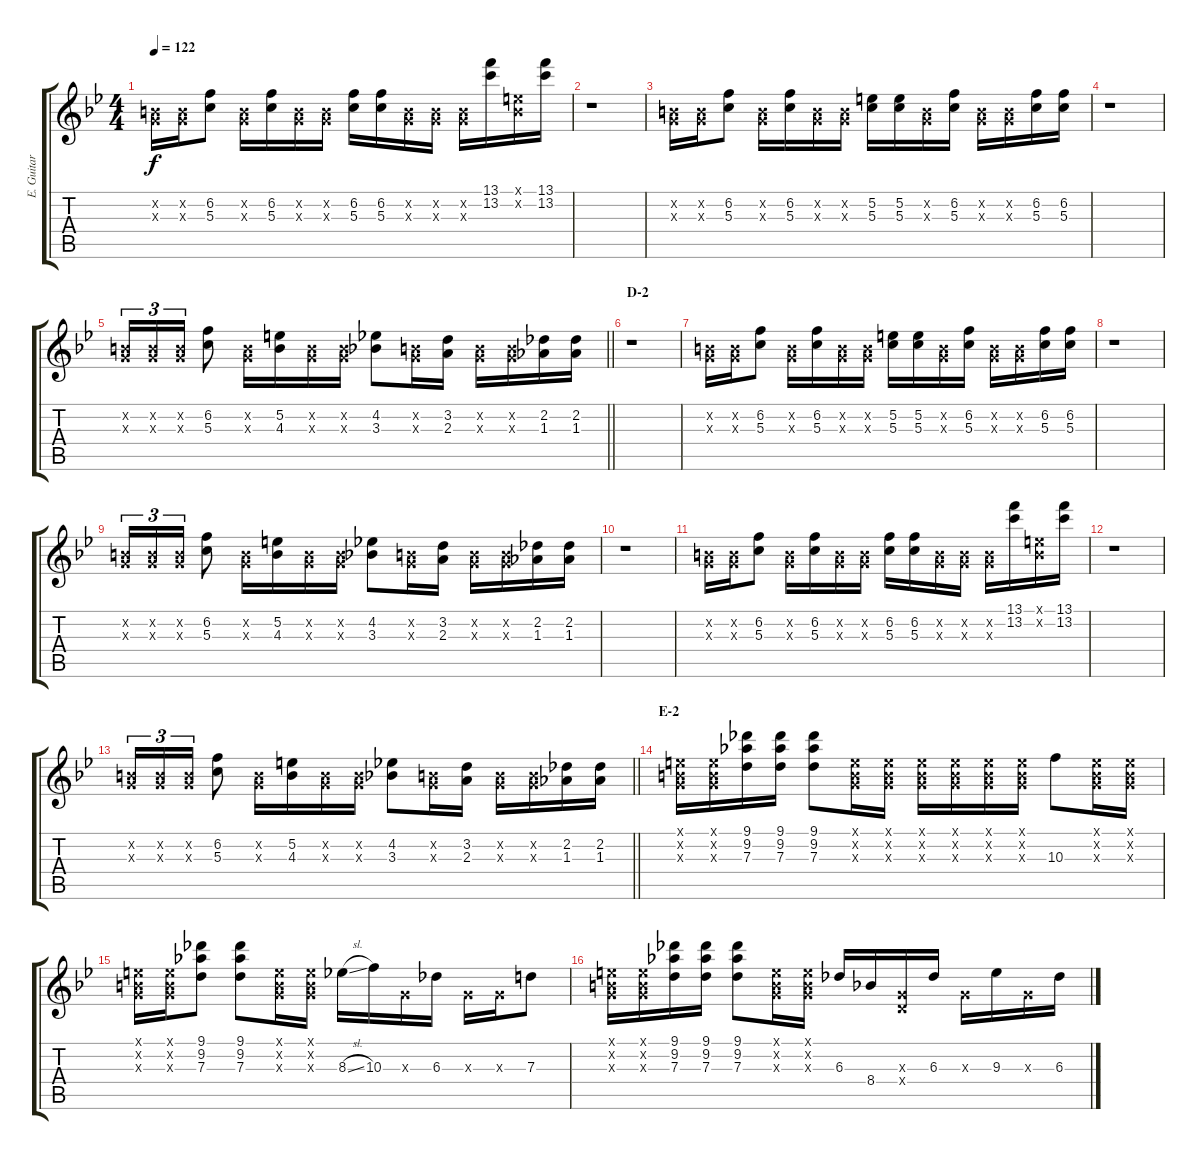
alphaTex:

\track ("E. Guitar I" "E. Guitar ") {instrument overdrivenguitar}
\staff {score tabs}
\tuning (E4 B3 G3 D3 A2 E2) {hide}
\ts (4 4)
\tempo 122
\clef g2
\ks bb
(0.2{x} 0.3{x}).16{dy f} (0.2{x} 0.3{x}).16 (6.2 5.3).8 (0.2{x} 0.3{x}).16 (6.2 5.3).16 (0.2{x} 0.3{x}).16 (0.2{x} 0.3{x}).16 (6.2 5.3).16 (6.2 5.3).16 (0.2{x} 0.3{x}).16 (0.2{x} 0.3{x}).16 (0.2{x} 0.3{x}).16 (13.1 13.2).16 (0.1{x} 0.2{x}).16 (13.1 13.2).16 |
r.1 |
(0.2{x} 0.3{x}).16 (0.2{x} 0.3{x}).16 (6.2 5.3).8 (0.2{x} 0.3{x}).16 (6.2 5.3).16 (0.2{x} 0.3{x}).16 (0.2{x} 0.3{x}).16 (5.2 5.3).16 (5.2 5.3).16 (0.2{x} 0.3{x}).16 (6.2 5.3).16 (0.2{x} 0.3{x}).16 (0.2{x} 0.3{x}).16 (6.2 5.3).16 (6.2 5.3).16 |
r.1 |
\barLineRight lightlight
(0.2{x} 0.3{x}).16{tu (3 2)} (0.2{x} 0.3{x}).16{tu (3 2)} (0.2{x} 0.3{x}).16{tu (3 2)} (6.2 5.3).8 (0.2{x} 0.3{x}).16 (5.2 4.3).16 (0.2{x} 0.3{x}).16 (0.2{x} 0.3{x}).16 (4.2 3.3).8 (0.2{x} 0.3{x}).16 (3.2 2.3).16 (0.2{x} 0.3{x}).16 (0.2{x} 0.3{x}).16 (2.2 1.3).16 (2.2 1.3).16 |
\section ("" "D-2")
r.1 |
(0.2{x} 0.3{x}).16 (0.2{x} 0.3{x}).16 (6.2 5.3).8 (0.2{x} 0.3{x}).16 (6.2 5.3).16 (0.2{x} 0.3{x}).16 (0.2{x} 0.3{x}).16 (5.2 5.3).16 (5.2 5.3).16 (0.2{x} 0.3{x}).16 (6.2 5.3).16 (0.2{x} 0.3{x}).16 (0.2{x} 0.3{x}).16 (6.2 5.3).16 (6.2 5.3).16 |
r.1 |
(0.2{x} 0.3{x}).16{tu (3 2)} (0.2{x} 0.3{x}).16{tu (3 2)} (0.2{x} 0.3{x}).16{tu (3 2)} (6.2 5.3).8 (0.2{x} 0.3{x}).16 (5.2 4.3).16 (0.2{x} 0.3{x}).16 (0.2{x} 0.3{x}).16 (4.2 3.3).8 (0.2{x} 0.3{x}).16 (3.2 2.3).16 (0.2{x} 0.3{x}).16 (0.2{x} 0.3{x}).16 (2.2 1.3).16 (2.2 1.3).16 |
r.1 |
(0.2{x} 0.3{x}).16 (0.2{x} 0.3{x}).16 (6.2 5.3).8 (0.2{x} 0.3{x}).16 (6.2 5.3).16 (0.2{x} 0.3{x}).16 (0.2{x} 0.3{x}).16 (6.2 5.3).16 (6.2 5.3).16 (0.2{x} 0.3{x}).16 (0.2{x} 0.3{x}).16 (0.2{x} 0.3{x}).16 (13.1 13.2).16 (0.1{x} 0.2{x}).16 (13.1 13.2).16 |
r.1 |
\barLineRight lightlight
(0.2{x} 0.3{x}).16{tu (3 2)} (0.2{x} 0.3{x}).16{tu (3 2)} (0.2{x} 0.3{x}).16{tu (3 2)} (6.2 5.3).8 (0.2{x} 0.3{x}).16 (5.2 4.3).16 (0.2{x} 0.3{x}).16 (0.2{x} 0.3{x}).16 (4.2 3.3).8 (0.2{x} 0.3{x}).16 (3.2 2.3).16 (0.2{x} 0.3{x}).16 (0.2{x} 0.3{x}).16 (2.2 1.3).16 (2.2 1.3).16 |
\section ("" "E-2")
(0.1{x} 0.2{x} 0.3{x}).16 (0.1{x} 0.2{x} 0.3{x}).16 (9.1 9.2 7.3).16 (9.1 9.2 7.3).16 (9.1 9.2 7.3).8 (0.1{x} 0.2{x} 0.3{x}).16 (0.1{x} 0.2{x} 0.3{x}).16 (0.1{x} 0.2{x} 0.3{x}).16 (0.1{x} 0.2{x} 0.3{x}).16 (0.1{x} 0.2{x} 0.3{x}).16 (0.1{x} 0.2{x} 0.3{x}).16 10.3.8 (0.1{x} 0.2{x} 0.3{x}).16 (0.1{x} 0.2{x} 0.3{x}).16 |
(0.1{x} 0.2{x} 0.3{x}).16 (0.1{x} 0.2{x} 0.3{x}).16 (9.1 9.2 7.3).8 (9.1 9.2 7.3).8 (0.1{x} 0.2{x} 0.3{x}).16 (0.1{x} 0.2{x} 0.3{x}).16 8.3{sl}.16 10.3.16 0.3{x}.16 6.3.16 0.3{x}.16 0.3{x}.16 7.3.8 |
(0.1{x} 0.2{x} 0.3{x}).16 (0.1{x} 0.2{x} 0.3{x}).16 (9.1 9.2 7.3).16 (9.1 9.2 7.3).16 (9.1 9.2 7.3).8 (0.1{x} 0.2{x} 0.3{x}).16 (0.1{x} 0.2{x} 0.3{x}).16 6.3.16 8.4.16 (0.3{x} 0.4{x}).16 6.3.16 0.3{x}.16 9.3.16 0.3{x}.16 6.3.16
